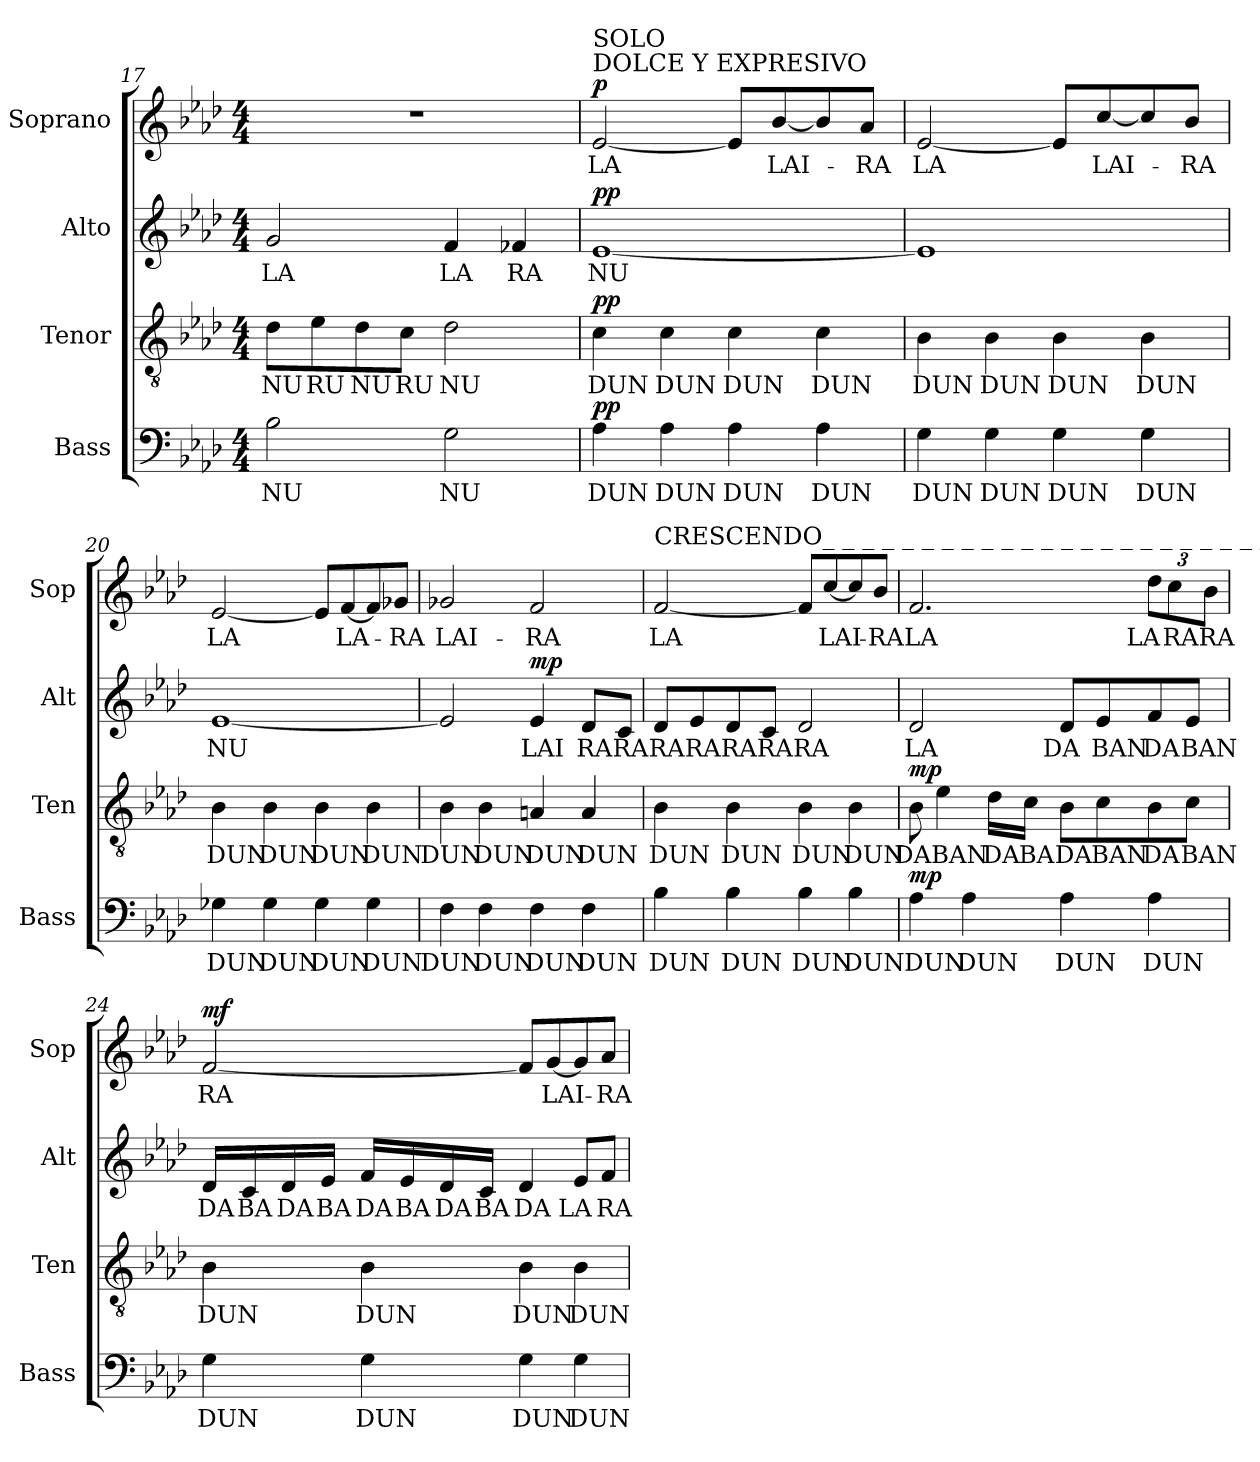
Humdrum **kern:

**kern	**text	**dynam	**kern	**text	**dynam	**kern	**text	**dynam	**kern	**text	**dynam
*part4	*part4	*part4	*part3	*part3	*part3	*part2	*part2	*part2	*part1	*part1	*part1
*staff4	*staff4	*staff4	*staff3	*staff3	*staff3	*staff2	*staff2	*staff2	*staff1	*staff1	*staff1
*I"Bass	*	*	*I"Tenor	*	*	*I"Alto	*	*	*I"Soprano	*	*
*I'Bass	*	*	*I'Ten	*	*	*I'Alt	*	*	*I'Sop	*	*
!!LO:LB:g=z
*clefF4	*	*	*clefGv2	*	*	*clefG2	*	*	*clefG2	*	*
*k[b-e-a-d-]	*	*	*k[b-e-a-d-]	*	*	*k[b-e-a-d-]	*	*	*k[b-e-a-d-]	*	*
*M4/4	*	*	*M4/4	*	*	*M4/4	*	*	*M4/4	*	*
=17	=17	=17	=17	=17	=17	=17	=17	=17	=17	=17	=17
!	!LO:LY:b	!	!	!LO:LY:b	!	!	!LO:LY:b	!	!	!	!
2B-\	NU	.	8d-\L	NU	.	2g/	LA	.	1r	.	.
!	!	!	!	!LO:LY:b	!	!	!	!	!	!	!
.	.	.	8e-\	RU	.	.	.	.	.	.	.
!	!	!	!	!LO:LY:b	!	!	!	!	!	!	!
.	.	.	8d-\	NU	.	.	.	.	.	.	.
!	!	!	!	!LO:LY:b	!	!	!	!	!	!	!
.	.	.	8c\J	RU	.	.	.	.	.	.	.
!	!LO:LY:b	!	!	!LO:LY:b	!	!	!LO:LY:b	!	!	!	!
2G\	NU	.	2d-\	NU	.	4f/	LA	.	.	.	.
!	!	!	!	!	!	!	!LO:LY:b	!	!	!	!
.	.	.	.	.	.	4f-X/	RA	.	.	.	.
=18	=18	=18	=18	=18	=18	=18	=18	=18	=18	=18	=18
!	!	!	!	!	!	!	!	!	!LO:TX:a:t=DOLCE Y EXPRESIVO	!	!
!	!	!	!	!	!	!	!	!	!LO:TX:a:t=SOLO	!	!
!	!LO:LY:b	!LO:DY:a	!	!LO:LY:b	!LO:DY:a	!	!LO:LY:b	!LO:DY:a	!	!LO:LY:b	!LO:DY:a
4A-\	DUN	pp	4c\	DUN	pp	[1e-	NU	pp	[2e-/	LA	p
!	!LO:LY:b	!	!	!LO:LY:b	!	!	!	!	!	!	!
4A-\	DUN	.	4c\	DUN	.	.	.	.	.	.	.
!	!LO:LY:b	!	!	!LO:LY:b	!	!	!	!	!	!	!
4A-\	DUN	.	4c\	DUN	.	.	.	.	8e-/L]	.	.
!	!	!	!	!	!	!	!	!	!	!LO:LY:b	!
.	.	.	.	.	.	.	.	.	[8b-/	-LAI-	.
!	!LO:LY:b	!	!	!LO:LY:b	!	!	!	!	!	!	!
4A-\	DUN	.	4c\	DUN	.	.	.	.	8b-/]	.	.
!	!	!	!	!	!	!	!	!	!	!LO:LY:b	!
.	.	.	.	.	.	.	.	.	8a-/J	-RA	.
=19	=19	=19	=19	=19	=19	=19	=19	=19	=19	=19	=19
!	!LO:LY:b	!	!	!LO:LY:b	!	!	!	!	!	!LO:LY:b	!
4G\	DUN	.	4B-\	DUN	.	1e-]	.	.	[2e-/	LA	.
!	!LO:LY:b	!	!	!LO:LY:b	!	!	!	!	!	!	!
4G\	DUN	.	4B-\	DUN	.	.	.	.	.	.	.
!	!LO:LY:b	!	!	!LO:LY:b	!	!	!	!	!	!	!
4G\	DUN	.	4B-\	DUN	.	.	.	.	8e-/L]	.	.
!	!	!	!	!	!	!	!	!	!	!LO:LY:b	!
.	.	.	.	.	.	.	.	.	[8cc/	LAI-	.
!	!LO:LY:b	!	!	!LO:LY:b	!	!	!	!	!	!	!
4G\	DUN	.	4B-\	DUN	.	.	.	.	8cc/]	.	.
!	!	!	!	!	!	!	!	!	!	!LO:LY:b	!
.	.	.	.	.	.	.	.	.	8b-/J	-RA	.
=20	=20	=20	=20	=20	=20	=20	=20	=20	=20	=20	=20
!	!LO:LY:b	!	!	!LO:LY:b	!	!	!LO:LY:b	!	!	!LO:LY:b	!
4G-X\	DUN	.	4B-\	DUN	.	[1e-	NU	.	[2e-/	LA	.
!	!LO:LY:b	!	!	!LO:LY:b	!	!	!	!	!	!	!
4G-\	DUN	.	4B-\	DUN	.	.	.	.	.	.	.
!	!LO:LY:b	!	!	!LO:LY:b	!	!	!	!	!	!	!
4G-\	DUN	.	4B-\	DUN	.	.	.	.	8e-/L]	.	.
!	!	!	!	!	!	!	!	!	!	!LO:LY:b	!
.	.	.	.	.	.	.	.	.	[8f/	LA-	.
!	!LO:LY:b	!	!	!LO:LY:b	!	!	!	!	!	!	!
4G-\	DUN	.	4B-\	DUN	.	.	.	.	8f/]	.	.
!	!	!	!	!	!	!	!	!	!	!LO:LY:b	!
.	.	.	.	.	.	.	.	.	8g-X/J	-RA	.
=21	=21	=21	=21	=21	=21	=21	=21	=21	=21	=21	=21
!	!LO:LY:b	!	!	!LO:LY:b	!	!	!	!	!	!LO:LY:b	!
4F\	DUN	.	4B-\	DUN	.	2e-/]	.	.	2g-X/	LAI-	.
!	!LO:LY:b	!	!	!LO:LY:b	!	!	!	!	!	!	!
4F\	DUN	.	4B-\	DUN	.	.	.	.	.	.	.
!	!LO:LY:b	!	!	!LO:LY:b	!	!	!LO:LY:b	!LO:DY:a	!	!LO:LY:b	!
4F\	DUN	.	4An/	DUN	.	4e-/	LAI	mp	2f/	-RA	.
!	!LO:LY:b	!	!	!LO:LY:b	!	!	!LO:LY:b	!	!	!	!
4F\	DUN	.	4A/	DUN	.	8d-/L	RA	.	.	.	.
!	!	!	!	!	!	!	!LO:LY:b	!	!	!	!
.	.	.	.	.	.	8c/J	RA	.	.	.	.
=22	=22	=22	=22	=22	=22	=22	=22	=22	=22	=22	=22
!	!	!	!	!	!	!	!	!	!LO:TX:a:t=CRESCENDO_ _ _ _ _ _ _ _ _ _ _ _ _ _ _ _ _ _ _ _ _ _ _ _ _ _ _ _ _ _ _ _ _ _ _ _ _ _ _ _ _ _ _ _ _ _ _ _ _ _	!	!
!	!LO:LY:b	!	!	!LO:LY:b	!	!	!LO:LY:b	!	!	!LO:LY:b	!
4B-\	DUN	.	4B-\	DUN	.	8d-/L	RA	.	[2f/	LA	.
!	!	!	!	!	!	!	!LO:LY:b	!	!	!	!
.	.	.	.	.	.	8e-/	RA	.	.	.	.
!	!LO:LY:b	!	!	!LO:LY:b	!	!	!LO:LY:b	!	!	!	!
4B-\	DUN	.	4B-\	DUN	.	8d-/	RA	.	.	.	.
!	!	!	!	!	!	!	!LO:LY:b	!	!	!	!
.	.	.	.	.	.	8c/J	RA	.	.	.	.
!	!LO:LY:b	!	!	!LO:LY:b	!	!	!LO:LY:b	!	!	!	!
4B-\	DUN	.	4B-\	DUN	.	2d-/	RA	.	8f/L]	.	.
!	!	!	!	!	!	!	!	!	!	!LO:LY:b	!
.	.	.	.	.	.	.	.	.	[8cc/	LAI-	.
!	!LO:LY:b	!	!	!LO:LY:b	!	!	!	!	!	!	!
4B-\	DUN	.	4B-\	DUN	.	.	.	.	8cc/]	.	.
!	!	!	!	!	!	!	!	!	!	!LO:LY:b	!
.	.	.	.	.	.	.	.	.	8b-/J	-RA	.
!!LO:PB:g=z
=23	=23	=23	=23	=23	=23	=23	=23	=23	=23	=23	=23
!	!LO:LY:b	!LO:DY:a	!	!LO:LY:b	!LO:DY:a	!	!LO:LY:b	!	!	!LO:LY:b	!
4A-\	DUN	mp	8B-\	DA	mp	2d-/	LA	.	2.f/	LA	.
!	!	!	!	!LO:LY:b	!	!	!	!	!	!	!
.	.	.	4e-\	BAN	.	.	.	.	.	.	.
!	!LO:LY:b	!	!	!	!	!	!	!	!	!	!
4A-\	DUN	.	.	.	.	.	.	.	.	.	.
!	!	!	!	!LO:LY:b	!	!	!	!	!	!	!
.	.	.	16d-\LL	DA	.	.	.	.	.	.	.
!	!	!	!	!LO:LY:b	!	!	!	!	!	!	!
.	.	.	16c\JJ	BA	.	.	.	.	.	.	.
!	!LO:LY:b	!	!	!LO:LY:b	!	!	!LO:LY:b	!	!	!	!
4A-\	DUN	.	8B-\L	DA	.	8d-/L	DA	.	.	.	.
!	!	!	!	!LO:LY:b	!	!	!LO:LY:b	!	!	!	!
.	.	.	8c\	BAN	.	8e-/	BAN	.	.	.	.
!	!LO:LY:b	!	!	!LO:LY:b	!	!	!LO:LY:b	!	!	!	!
*	*	*	*	*	*	*	*	*	*Xbrackettup	*	*
!	!	!	!	!	!	!	!	!	!	!LO:LY:b	!
4A-\	DUN	.	8B-\	DA	.	8f/	DA	.	12dd-\L	LA	.
!	!	!	!	!	!	!	!	!	!	!LO:LY:b	!
.	.	.	.	.	.	.	.	.	12cc\	RA	.
!	!	!	!	!LO:LY:b	!	!	!LO:LY:b	!	!	!	!
.	.	.	8c\J	BAN	.	8e-/J	BAN	.	.	.	.
!	!	!	!	!	!	!	!	!	!	!LO:LY:b	!
.	.	.	.	.	.	.	.	.	12b-\J	RA	.
=24	=24	=24	=24	=24	=24	=24	=24	=24	=24	=24	=24
!	!LO:LY:b	!	!	!LO:LY:b	!	!	!LO:LY:b	!	!	!LO:LY:b	!LO:DY:a
4G\	DUN	.	4B-\	DUN	.	16d-/LL	DA	.	[2f/	RA	mf
!	!	!	!	!	!	!	!LO:LY:b	!	!	!	!
.	.	.	.	.	.	16c/	BA	.	.	.	.
!	!	!	!	!	!	!	!LO:LY:b	!	!	!	!
.	.	.	.	.	.	16d-/	DA	.	.	.	.
!	!	!	!	!	!	!	!LO:LY:b	!	!	!	!
.	.	.	.	.	.	16e-/JJ	BA	.	.	.	.
!	!LO:LY:b	!	!	!LO:LY:b	!	!	!LO:LY:b	!	!	!	!
4G\	DUN	.	4B-\	DUN	.	16f/LL	DA	.	.	.	.
!	!	!	!	!	!	!	!LO:LY:b	!	!	!	!
.	.	.	.	.	.	16e-/	BA	.	.	.	.
!	!	!	!	!	!	!	!LO:LY:b	!	!	!	!
.	.	.	.	.	.	16d-/	DA	.	.	.	.
!	!	!	!	!	!	!	!LO:LY:b	!	!	!	!
.	.	.	.	.	.	16c/JJ	BA	.	.	.	.
!	!LO:LY:b	!	!	!LO:LY:b	!	!	!LO:LY:b	!	!	!	!
4G\	DUN	.	4B-\	DUN	.	4d-/	DA	.	8f/L]	.	.
!	!	!	!	!	!	!	!	!	!	!LO:LY:b	!
.	.	.	.	.	.	.	.	.	[8g/	LAI-	.
!	!LO:LY:b	!	!	!LO:LY:b	!	!	!LO:LY:b	!	!	!	!
4G\	DUN	.	4B-\	DUN	.	8e-/L	LA	.	8g/]	.	.
!	!	!	!	!	!	!	!LO:LY:b	!	!	!LO:LY:b	!
.	.	.	.	.	.	8f/J	RA	.	8a-/J	-RA	.
=	=	=	=	=	=	=	=	=	=	=	=
*-	*-	*-	*-	*-	*-	*-	*-	*-	*-	*-	*-
